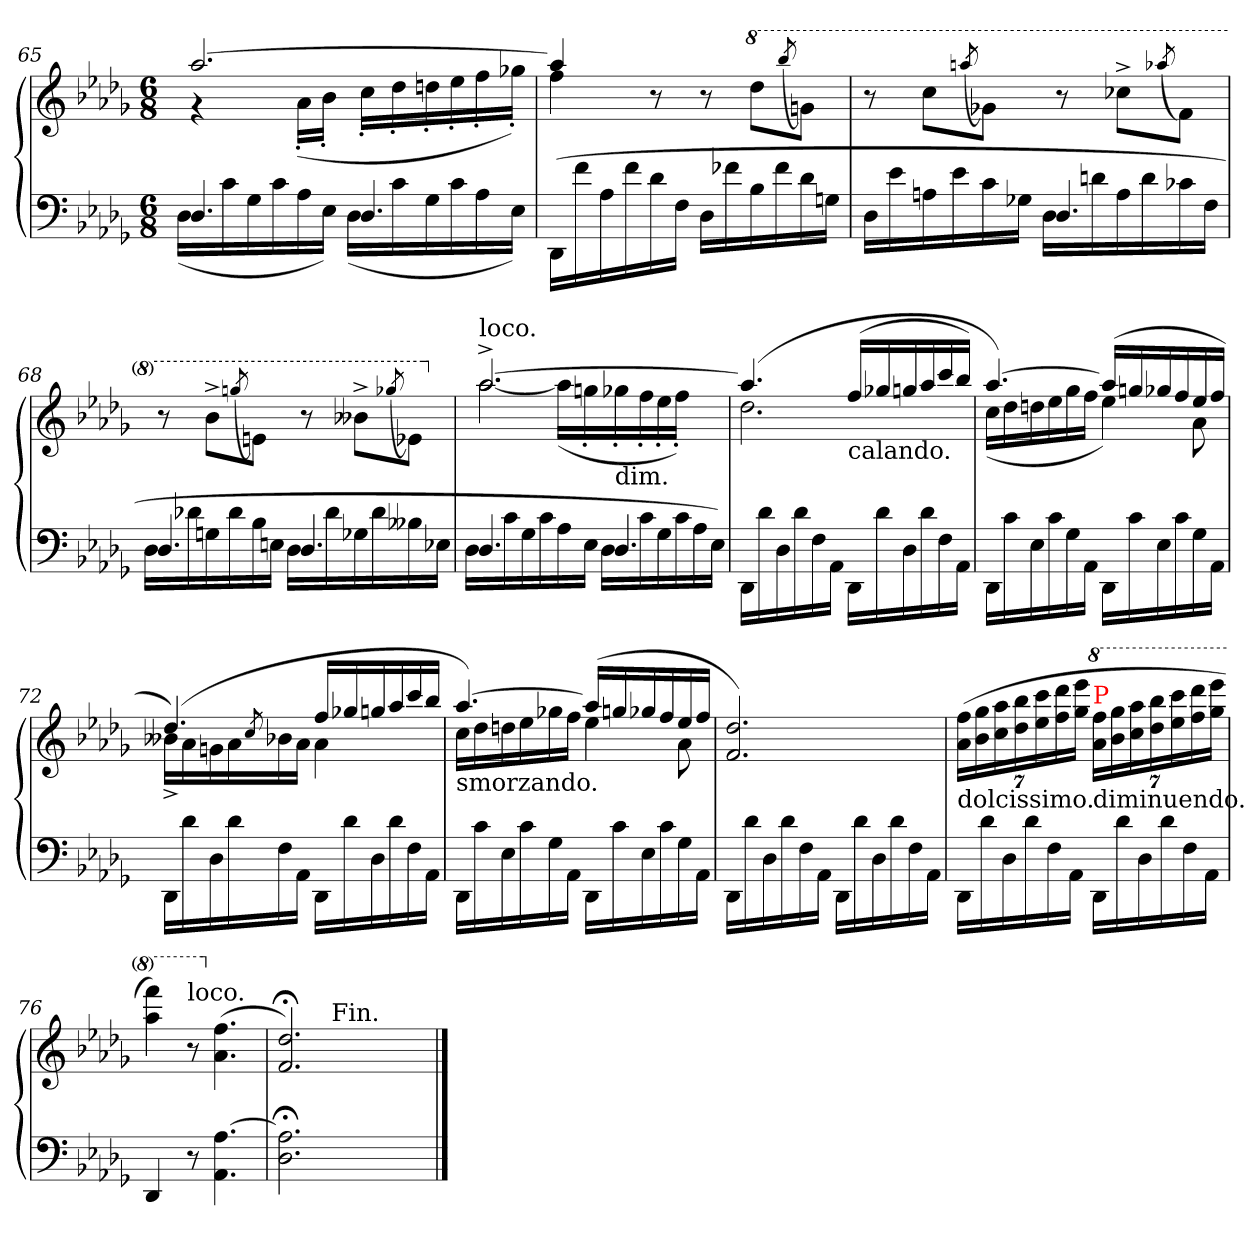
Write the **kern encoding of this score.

**kern	**kern
*part1	*part1
*staff2	*staff1
*clefF4	*clefG2
*k[b-e-a-d-g-]	*k[b-e-a-d-g-]
*D-:	*D-:
*M6/8	*M6/8
=65	=65
*^	*^
4.D-	(>16D-LL	[2.aa-	4r
.	16c	.	.
.	16G-	.	.
.	16c	.	.
.	16A-	.	(>16a-'>LL
.	16E-JJ)	.	16b-'>JJ
4.D-	(>16D-LL	.	16cc'>LL
.	16c	.	16dd-'>
.	16G-	.	16ddn'>
.	16c	.	16ee-'>
.	16A-	.	16ff'>
.	16E-JJ)	.	16gg-X'>JJ)
*v	*v	*	*
=66	=66	=66
(>16DD-LL	4aa-]	4ff
16f	.	.
16A-	.	.
16f	.	.
16d-	8ryy	8r
16FJJ	.	.
16D-LL	4.ryy	8r
16f-X	.	.
*	*8va	*
16B-	.	8ddd-L
16f-	.	.
.	.	(>8qbbb-/
16d-	.	8ggnJ)
16GnJJ	.	.
*	*v	*v
=67	=67
*^	*
4.ryy	16D-LL	8r
.	16e-	.
.	16An	8ccc\L
.	16e-	.
.	.	(>8qaaan/
.	16c	8gg-XJ)
.	16G-XJJ	.
4.D-	16D-LL	8r
.	16dn	.
.	16A	8ccc-X^<\L
.	16d	.
.	.	(>8qaaa-X/
.	16c-X	8ffJ)
.	16FJJ	.
=68	=68	=68
4.D-	16D-LL	8r
.	16d-X	.
.	16Gn	8bb-^<\L
.	16d-	.
.	.	(>8qgggn/
.	16B-	8eenJ)
.	16EnJJ	.
4.D-	16D-LL	8r
.	16d-	.
.	16G-X	8bb--X^<\L
.	16d-	.
.	.	(>8qggg-X/
.	16B--X	8ee-XJ)
.	16E-XJJ	.
=69	=69	=69
*	*	*X8va
*	*	*^
!	!	!LO:TX:a:t=loco.	!
!	!	!	!LO:N:vis=2.
4.D-	16D-LL	[2.aa-^>	[4aa-
.	16c	.	.
.	16G-	.	.
.	16c	.	.
.	16A-	.	(>16aa-LL]
.	16E-JJ	.	16ggn'>
!	!	!	!LO:TX:c:t=dim.
4.D-	16D-LL	.	16gg-X'>
.	16c	.	16ff'>
.	16G-	.	16ee-'>
.	16c	.	16ff'>JJ)
.	16A-	.	8ryy
.	16E-JJ)	.	.
*v	*v	*	*
=70	=70	=70
16DD-LL	(>4.aa-]	2.dd-
16d-	.	.
16D-	.	.
16d-	.	.
16F	.	.
16AA-JJ	.	.
!	!LO:TX:b:t=calando.	!
16DD-LL	(<16ffLL	.
16d-	16gg-X	.
16D-	16ggn	.
16d-	16aa-	.
16F	16ccc	.
16AA-JJ	16bb-JJ)	.
=71	=71	=71
16DD-LL	[4.aa-)	(<16ccLL
16c	.	16dd-
16E-	.	16ddn
16c	.	16ee-
16G-	.	16gg-
16AA-JJ	.	16ffJJ
16DD-LL	(>16aa-LL]	4ee-)
16c	16ggn	.
16E-	16gg-X	.
16c	16ff	.
16G-	16ee-	8a-
16AA-JJ	16ffJJ	.
=72	=72	=72
16DD-LL	(>4.dd-)	16b--X^<LL
16d-	.	16a-
16D-	.	16gn
16d-	.	16a-
.	.	8qcc/
16F	.	16b-X
16AA-JJ	.	16a-JJ
16DD-LL	16ffLL	4a-
16d-	16gg-X	.
16D-	16ggn	.
16d-	16aa-	.
16F	16ccc	8ryy
16AA-JJ	16bb-JJ	.
=73	=73	=73
!	!LO:TX:b:t=smorzando.	!
16DD-LL	[4.aa-)	16ccLL
16c	.	16dd-
16E-	.	16ddn
16c	.	16ee-
16G-	.	16gg-X
16AA-JJ	.	16ffJJ
16DD-LL	(>16aa-LL]	4ee-
16c	16ggn	.
16E-	16gg-X	.
16c	16ff	.
16G-	16ee-	8a-
16AA-JJ	16ffJJ	.
*	*v	*v
=74	=74
16DD-LL	2.dd- 2.f)
16d-	.
16D-	.
16d-	.
16F	.
16AA-JJ	.
16DD-LL	.
16d-	.
16D-	.
16d-	.
16F	.
16AA-JJ	.
=75	=75
*	*Xbrackettup
!LO:TX:a:t=dolcissimo.	!
16DD-LL	(>56%3ff 56%3a-LLL
.	56%3gg- 56%3b-
16d-	.
.	56%3aa- 56%3cc
16D-	.
.	56%3bb- 56%3dd-
16d-	.
.	56%3ccc 56%3ee-
16F	.
.	56%3ddd- 56%3ff
16AA-JJ	.
.	56%3eee- 56%3gg-JJJ
*	*8va
!	!LO:TX:c:t=diminuendo.
!	!LO:TX:a:color=red:t=P
16DD-LL	56%3fff 56%3aa-LLL
.	56%3ggg- 56%3bb-
16d-	.
.	56%3aaa- 56%3ccc
16D-	.
.	56%3bbb- 56%3ddd-
16d-	.
.	56%3cccc 56%3eee-
16F	.
.	56%3dddd- 56%3fff
16AA-JJ	.
.	56%3eeee- 56%3ggg-JJJ
=76	=76
4DD-	4ffff 4aaa-)
!	!LO:TX:a:t=loco.
8r	8r
*	*X8va
[4.A- 4.AA-	(>4.ff 4.a-
=77	=77
*	*^
2.A-];< 2.D-;<	2.dd-; 2.f;)	4.ryy
!	!	!LO:TX:a:t=Fin.
.	.	2.ryy
4.ryy	4.ryy	.
*	*v	*v
==	==
*-	*-
